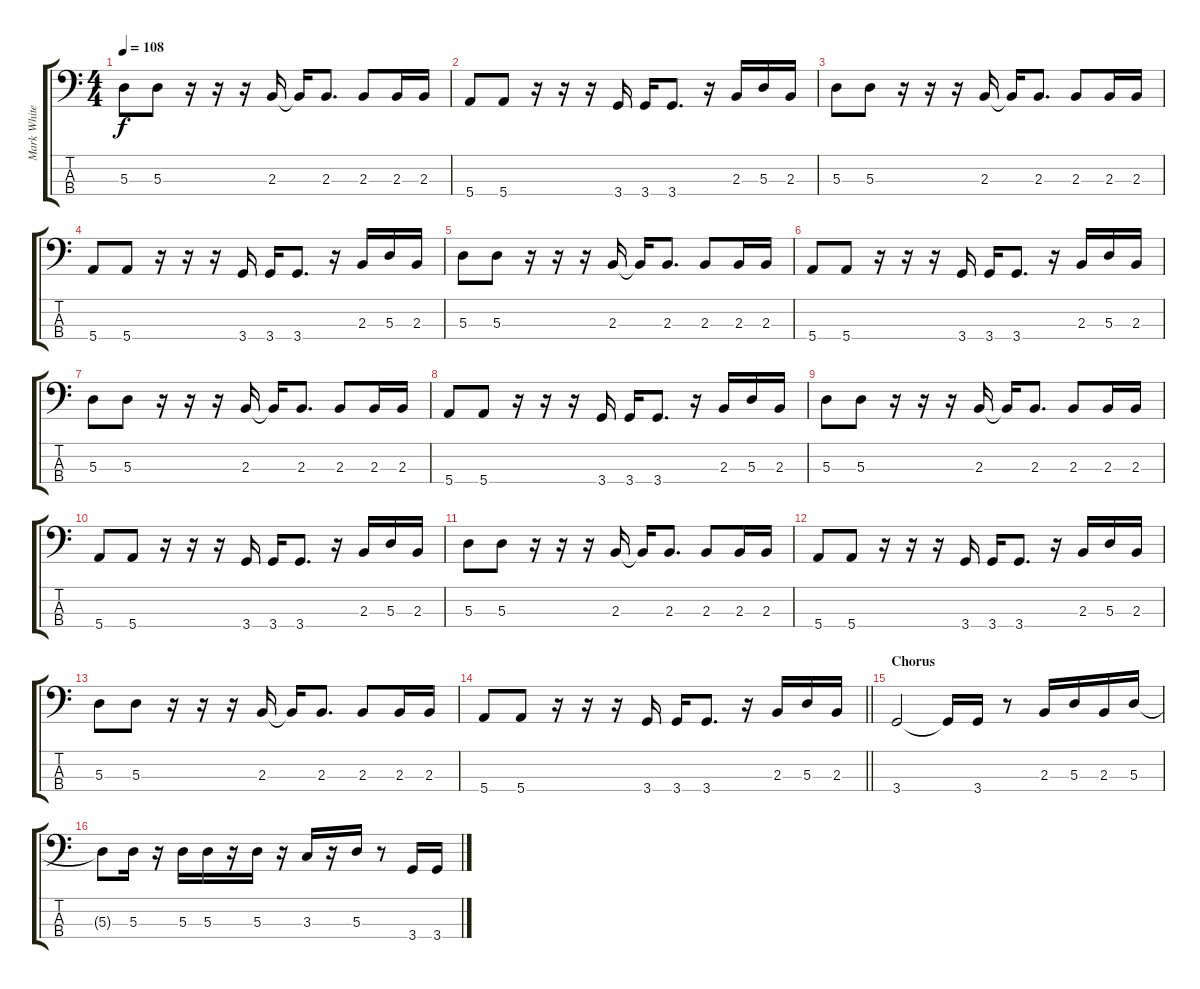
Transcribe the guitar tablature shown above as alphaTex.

\track ("Mark White" "Mark White") {instrument electricbasspick}
\staff {score tabs}
\tuning (G2 D2 A1 E1) {hide}
\ts (4 4)
\tempo 108
\clef f4
\ks c
5.3.8{dy f} 5.3.8 r.16 r.16 r.16 2.3.16 2.3{t}.16 2.3.8{d} 2.3.8 2.3.16 2.3.16 |
5.4.8 5.4.8 r.16 r.16 r.16 3.4.16 3.4.16 3.4.8{d} r.16 2.3.16 5.3.16 2.3.16 |
5.3.8 5.3.8 r.16 r.16 r.16 2.3.16 2.3{t}.16 2.3.8{d} 2.3.8 2.3.16 2.3.16 |
5.4.8 5.4.8 r.16 r.16 r.16 3.4.16 3.4.16 3.4.8{d} r.16 2.3.16 5.3.16 2.3.16 |
5.3.8 5.3.8 r.16 r.16 r.16 2.3.16 2.3{t}.16 2.3.8{d} 2.3.8 2.3.16 2.3.16 |
5.4.8 5.4.8 r.16 r.16 r.16 3.4.16 3.4.16 3.4.8{d} r.16 2.3.16 5.3.16 2.3.16 |
5.3.8 5.3.8 r.16 r.16 r.16 2.3.16 2.3{t}.16 2.3.8{d} 2.3.8 2.3.16 2.3.16 |
5.4.8 5.4.8 r.16 r.16 r.16 3.4.16 3.4.16 3.4.8{d} r.16 2.3.16 5.3.16 2.3.16 |
5.3.8 5.3.8 r.16 r.16 r.16 2.3.16 2.3{t}.16 2.3.8{d} 2.3.8 2.3.16 2.3.16 |
5.4.8 5.4.8 r.16 r.16 r.16 3.4.16 3.4.16 3.4.8{d} r.16 2.3.16 5.3.16 2.3.16 |
5.3.8 5.3.8 r.16 r.16 r.16 2.3.16 2.3{t}.16 2.3.8{d} 2.3.8 2.3.16 2.3.16 |
5.4.8 5.4.8 r.16 r.16 r.16 3.4.16 3.4.16 3.4.8{d} r.16 2.3.16 5.3.16 2.3.16 |
5.3.8 5.3.8 r.16 r.16 r.16 2.3.16 2.3{t}.16 2.3.8{d} 2.3.8 2.3.16 2.3.16 |
\barLineRight lightlight
5.4.8 5.4.8 r.16 r.16 r.16 3.4.16 3.4.16 3.4.8{d} r.16 2.3.16 5.3.16 2.3.16 |
\section ("" "Chorus")
3.4.2 3.4{t}.16 3.4.16 r.8 2.3.16 5.3.16 2.3.16 5.3.16 |
5.3{t}.8 5.3.16 r.16 5.3.16 5.3.16 r.16 5.3.16 r.16 3.3.16 r.16 5.3.16 r.8 3.4.16 3.4.16
